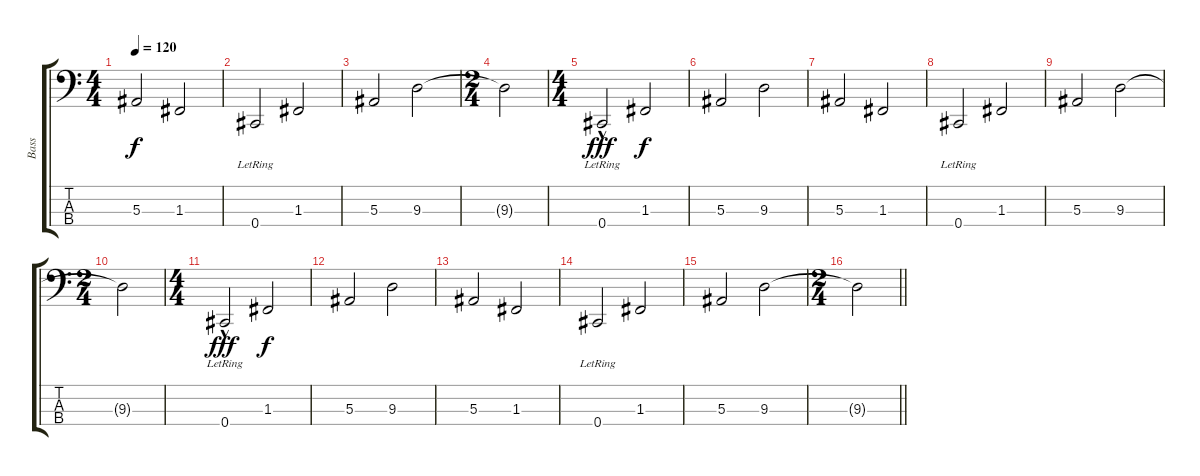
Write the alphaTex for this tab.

\track ("Bass" "Bass") {instrument electricbassfinger}
\staff {score tabs}
\tuning (Db2 A1 F1 Db1) {hide}
\ts (4 4)
\tempo 120
\clef f4
\ks c
5.3.2{dy f} 1.3.2 |
0.4{lr}.2 1.3.2 |
5.3.2 9.3.2 |
\ts (2 4)
9.3{t}.2 |
\ts (4 4)
0.4{hac lr}.2{dy fff volume 3} 1.3.2{dy f} |
5.3.2 9.3.2 |
5.3.2 1.3.2 |
0.4{lr}.2 1.3.2 |
5.3.2 9.3.2 |
\ts (2 4)
9.3{t}.2 |
\ts (4 4)
0.4{hac lr}.2{dy fff volume 3} 1.3.2{dy f} |
5.3.2 9.3.2 |
5.3.2 1.3.2 |
0.4{lr}.2 1.3.2 |
5.3.2 9.3.2 |
\ts (2 4)
\barLineRight lightlight
9.3{t}.2
